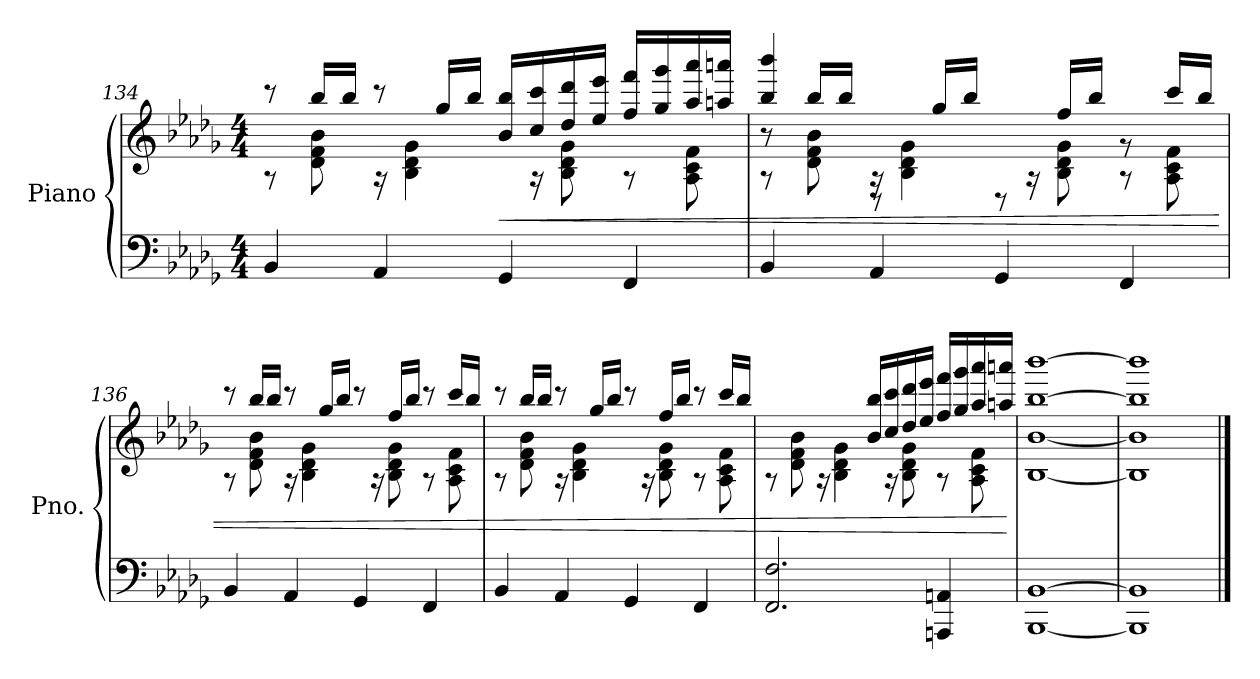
**kern	**kern	**dynam
*part1	*part1	*part1
*staff2	*staff1	*staff1/2
*I"Piano	*	*
*I'Pno.	*	*
*clefF4	*clefG2	*
*k[b-e-a-d-g-]	*k[b-e-a-d-g-]	*
*M4/4	*M4/4	*
=134	=134	=134
*	*^	*
4BB-/	8rA	8rccc	.
.	8d-\ 8f\ 8b-\	16bb-/LL	.
.	.	16bb-/JJ	.
4AA-/	16rA	8rccc	.
.	4B-\ 4d-\ 4g-\	.	.
.	.	16gg-/LL	.
.	.	16bb-/JJ	.
!	!	!	!LO:HP:b
4GG-/	.	16b-/ 16bb-/LL	<
.	16rA	16cc/ 16ccc/	.
.	8B-\ 8d-\ 8g-\	16dd-/ 16ddd-/	.
.	.	16ee-/ 16eee-/JJ	.
4FF/	8rA	16ff/ 16fff/LL	.
.	.	16gg-/ 16ggg-/	.
.	8A-\ 8c\ 8f\	16aa-/ 16aaa-/	.
.	.	16aan/ 16aaan/JJ	.
!!LO:LB:g=z
=135	=135	=135	=135
*	*	*^	*
4BB-/	8rA	4bb-/ 4bbb-/	8r	.
.	8d-\ 8f\ 8b-\	.	16bb-/LL	.
.	.	.	16bb-/JJ	.
4AA-/	16rA	2.ryy	8r	.
.	4B-\ 4d-\ 4g-\	.	.	.
.	.	.	16gg-/LL	.
.	.	.	16bb-/JJ	.
4GG-/	.	.	8r	.
.	16rA	.	.	.
.	8B-\ 8d-\ 8g-\	.	16ff/LL	.
.	.	.	16bb-/JJ	.
4FF/	8rA	.	8r	.
.	8A-\ 8c\ 8f\	.	16ccc/LL	.
.	.	.	16bb-/JJ	.
*	*	*v	*v	*
=136	=136	=136	=136
4BB-/	8rA	8rccc	.
.	8d-\ 8f\ 8b-\	16bb-/LL	.
.	.	16bb-/JJ	.
4AA-/	16rA	8rccc	.
.	4B-\ 4d-\ 4g-\	.	.
.	.	16gg-/LL	.
.	.	16bb-/JJ	.
4GG-/	.	8rccc	.
.	16rA	.	.
.	8B-\ 8d-\ 8g-\	16ff/LL	.
.	.	16bb-/JJ	.
4FF/	8rA	8rccc	.
.	8A-\ 8c\ 8f\	16ccc/LL	.
.	.	16bb-/JJ	.
!!LO:PB:g=z	!!
=137	=137	=137	=137
4BB-/	8rA	8rccc	.
.	8d-\ 8f\ 8b-\	16bb-/LL	.
.	.	16bb-/JJ	.
4AA-/	16rA	8rccc	.
.	4B-\ 4d-\ 4g-\	.	.
.	.	16gg-/LL	.
.	.	16bb-/JJ	.
4GG-/	.	8rccc	.
.	16rA	.	.
.	8B-\ 8d-\ 8g-\	16ff/LL	.
.	.	16bb-/JJ	.
4FF/	8rA	8rccc	.
.	8A-\ 8c\ 8f\	16ccc/LL	.
.	.	16bb-/JJ	.
=138	=138	=138	=138
2.FF/ 2.F/	8rA	2ryy	.
.	8d-\ 8f\ 8b-\	.	.
.	16rA	.	.
.	4B-\ 4d-\ 4g-\	.	.
.	.	16b-/ 16bb-/LL	.
.	16rA	16cc/ 16ccc/	.
.	8B-\ 8d-\ 8g-\	16dd-/ 16ddd-/	.
.	.	16ee-/ 16eee-/JJ	.
4AAAn/ 4AAn/	8rA	16ff/ 16fff/LL	.
.	.	16gg-/ 16ggg-/	.
.	8A-\ 8c\ 8f\	16aa-/ 16aaa-/	.
.	.	16aan/ 16aaan/JJ	.
*	*v	*v	*
.	.	[
=139	=139	=139
[1BBB- [1BB-	[1B- [1b- [1bb- [1bbb-	.
=140	=140	=140
1BBB-] 1BB-]	1B-] 1b-] 1bb-] 1bbb-]	.
==	==	==
*-	*-	*-
